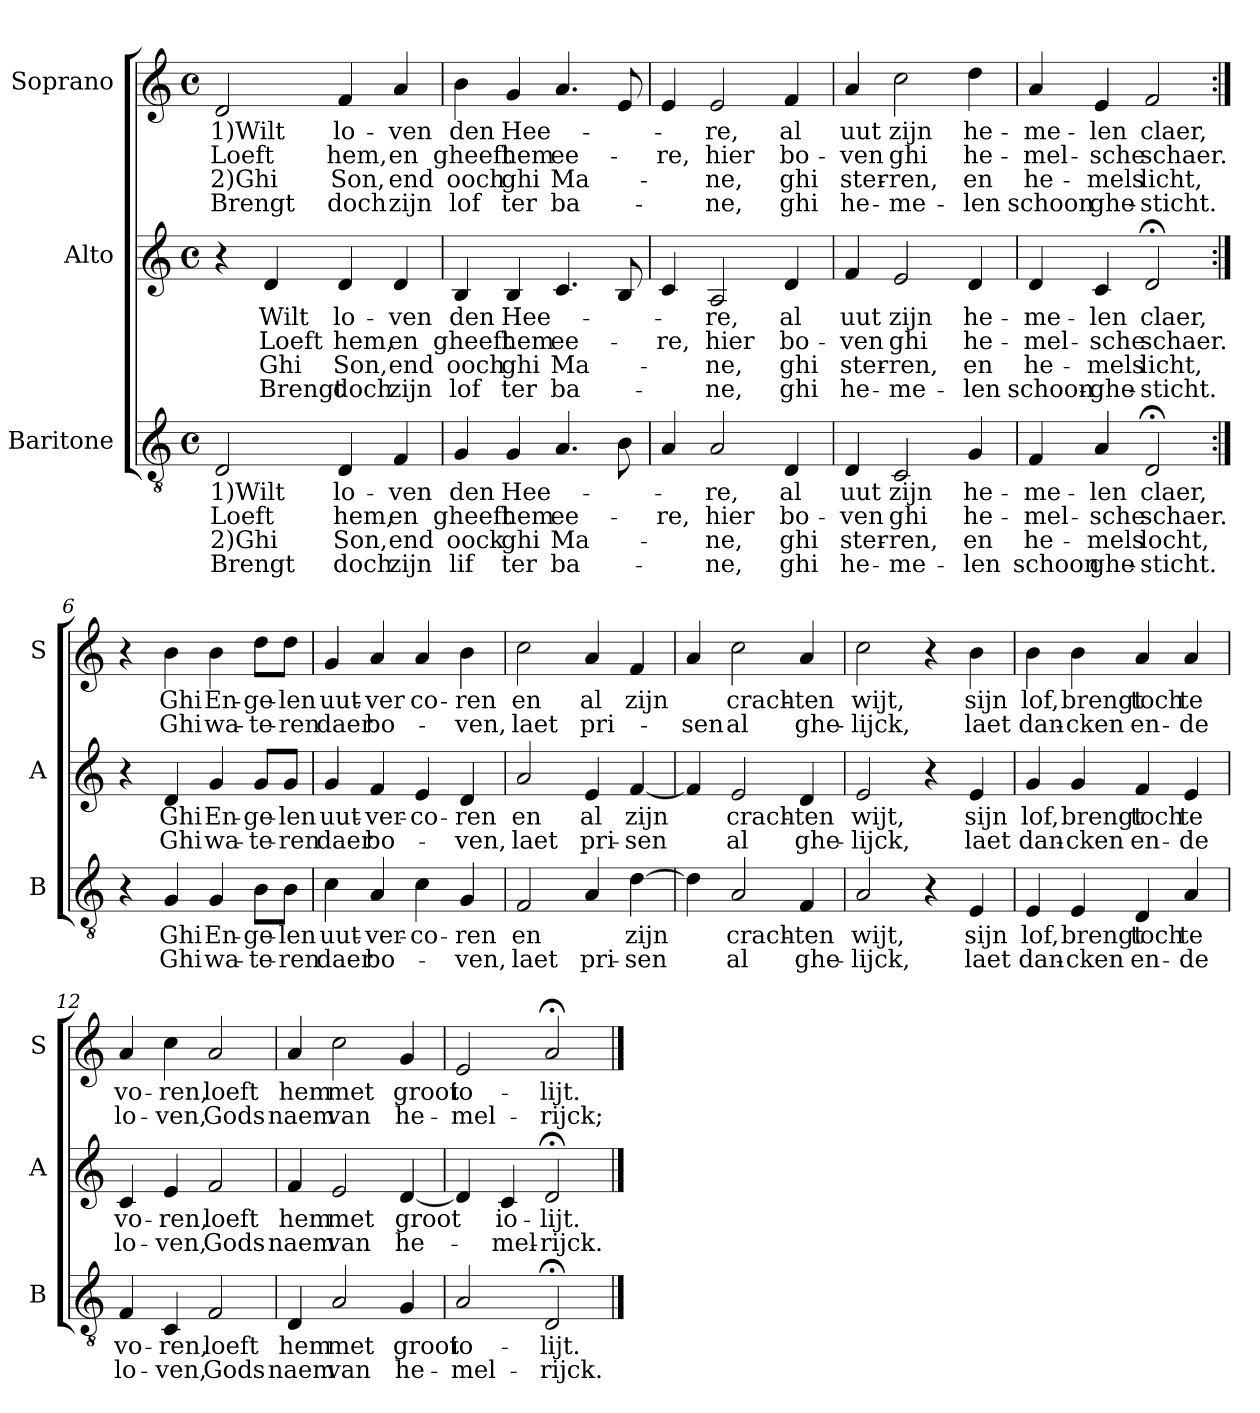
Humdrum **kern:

**kern	**text	**text	**text	**text	**kern	**text	**text	**text	**text	**kern	**text	**text	**text	**text
*part3	*part3	*part3	*part3	*part3	*part2	*part2	*part2	*part2	*part2	*part1	*part1	*part1	*part1	*part1
*staff3	*staff3	*staff3	*staff3	*staff3	*staff2	*staff2	*staff2	*staff2	*staff2	*staff1	*staff1	*staff1	*staff1	*staff1
*I"Baritone	*	*	*	*	*I"Alto	*	*	*	*	*I"Soprano	*	*	*	*
*I'B	*	*	*	*	*I'A	*	*	*	*	*I'S	*	*	*	*
*clefGv2	*	*	*	*	*clefG2	*	*	*	*	*clefG2	*	*	*	*
*k[]	*	*	*	*	*k[]	*	*	*	*	*k[]	*	*	*	*
*C:	*	*	*	*	*C:	*	*	*	*	*C:	*	*	*	*
*M4/4	*	*	*	*	*M4/4	*	*	*	*	*M4/4	*	*	*	*
*met(c)	*	*	*	*	*met(c)	*	*	*	*	*met(c)	*	*	*	*
=1	=1	=1	=1	=1	=1	=1	=1	=1	=1	=1	=1	=1	=1	=1
!	!LO:LY:b	!LO:LY:b	!LO:LY:b	!LO:LY:b	!	!LO:LY:b	!	!LO:LY:b	!	!	!LO:LY:b	!LO:LY:b	!LO:LY:b	!LO:LY:b
2D/	1)Wilt	Loeft	2)Ghi	Brengt	4r	1)	.	2)	.	2d/	1)Wilt	Loeft	2)Ghi	Brengt
!	!	!	!	!	!	!LO:LY:b	!LO:LY:b	!LO:LY:b	!LO:LY:b	!	!	!	!	!
.	.	.	.	.	4d/	Wilt	Loeft	Ghi	Brengt	.	.	.	.	.
!	!LO:LY:b	!LO:LY:b	!LO:LY:b	!LO:LY:b	!	!LO:LY:b	!LO:LY:b	!LO:LY:b	!LO:LY:b	!	!LO:LY:b	!LO:LY:b	!LO:LY:b	!LO:LY:b
4D/	lo-	hem,	Son,	doch	4d/	lo-	hem,	Son,	doch	4f/	lo-	hem,	Son,	doch
!	!LO:LY:b	!LO:LY:b	!LO:LY:b	!LO:LY:b	!	!LO:LY:b	!LO:LY:b	!LO:LY:b	!LO:LY:b	!	!LO:LY:b	!LO:LY:b	!LO:LY:b	!LO:LY:b
4F/	-ven	en	end	zijn	4d/	-ven	en	end	zijn	4a/	-ven	en	end	zijn
=2	=2	=2	=2	=2	=2	=2	=2	=2	=2	=2	=2	=2	=2	=2
!	!LO:LY:b	!LO:LY:b	!LO:LY:b	!LO:LY:b	!	!LO:LY:b	!LO:LY:b	!LO:LY:b	!LO:LY:b	!	!LO:LY:b	!LO:LY:b	!LO:LY:b	!LO:LY:b
4G/	den	gheeft	oock	lif	4B/	den	gheeft	ooch	lof	4b\	den	gheeft	ooch	lof
!	!LO:LY:b	!LO:LY:b	!LO:LY:b	!LO:LY:b	!	!LO:LY:b	!LO:LY:b	!LO:LY:b	!LO:LY:b	!	!LO:LY:b	!LO:LY:b	!LO:LY:b	!LO:LY:b
4G/	Hee-	hem	ghi	ter	4B/	Hee-	hem	ghi	ter	4g/	Hee-	hem	ghi	ter
!	!	!LO:LY:b	!LO:LY:b	!LO:LY:b	!	!	!LO:LY:b	!LO:LY:b	!LO:LY:b	!	!	!LO:LY:b	!LO:LY:b	!LO:LY:b
4.A/	.	ee-	Ma-	ba-	4.c/	.	ee-	Ma-	ba-	4.a/	.	ee-	Ma-	ba-
8B\	.	.	.	.	8B/	.	.	.	.	8e/	.	.	.	.
=3	=3	=3	=3	=3	=3	=3	=3	=3	=3	=3	=3	=3	=3	=3
!	!	!LO:LY:b	!	!	!	!	!LO:LY:b	!	!	!	!	!LO:LY:b	!	!
4A/	.	-re,	.	.	4c/	.	-re,	.	.	4e/	.	-re,	.	.
!	!LO:LY:b	!LO:LY:b	!LO:LY:b	!LO:LY:b	!	!LO:LY:b	!LO:LY:b	!LO:LY:b	!LO:LY:b	!	!LO:LY:b	!LO:LY:b	!LO:LY:b	!LO:LY:b
2A/	-re,	hier	-ne,	-ne,	2A/	-re,	hier	-ne,	-ne,	2e/	-re,	hier	-ne,	-ne,
!	!LO:LY:b	!LO:LY:b	!LO:LY:b	!LO:LY:b	!	!LO:LY:b	!LO:LY:b	!LO:LY:b	!LO:LY:b	!	!LO:LY:b	!LO:LY:b	!LO:LY:b	!LO:LY:b
4D/	al	bo-	ghi	ghi	4d/	al	bo-	ghi	ghi	4f/	al	bo-	ghi	ghi
=4	=4	=4	=4	=4	=4	=4	=4	=4	=4	=4	=4	=4	=4	=4
!	!LO:LY:b	!LO:LY:b	!LO:LY:b	!LO:LY:b	!	!LO:LY:b	!LO:LY:b	!LO:LY:b	!LO:LY:b	!	!LO:LY:b	!LO:LY:b	!LO:LY:b	!LO:LY:b
4D/	uut	-ven	ster-	he-	4f/	uut	-ven	ster-	he-	4a/	uut	-ven	ster-	he-
!	!LO:LY:b	!LO:LY:b	!LO:LY:b	!LO:LY:b	!	!LO:LY:b	!LO:LY:b	!LO:LY:b	!LO:LY:b	!	!LO:LY:b	!LO:LY:b	!LO:LY:b	!LO:LY:b
2C/	zijn	ghi	-ren,	-me-	2e/	zijn	ghi	-ren,	-me-	2cc\	zijn	ghi	-ren,	-me-
!	!LO:LY:b	!LO:LY:b	!LO:LY:b	!LO:LY:b	!	!LO:LY:b	!LO:LY:b	!LO:LY:b	!LO:LY:b	!	!LO:LY:b	!LO:LY:b	!LO:LY:b	!LO:LY:b
4G/	he-	he-	en	-len	4d/	he-	he-	en	-len	4dd\	he-	he-	en	-len
=5	=5	=5	=5	=5	=5	=5	=5	=5	=5	=5	=5	=5	=5	=5
!	!LO:LY:b	!LO:LY:b	!LO:LY:b	!LO:LY:b	!	!LO:LY:b	!LO:LY:b	!LO:LY:b	!LO:LY:b	!	!LO:LY:b	!LO:LY:b	!LO:LY:b	!LO:LY:b
4F/	-me-	-mel-	he-	schoon	4d/	-me-	-mel-	he-	schoon-	4a/	-me-	-mel-	he-	schoon
!	!LO:LY:b	!LO:LY:b	!LO:LY:b	!LO:LY:b	!	!LO:LY:b	!LO:LY:b	!LO:LY:b	!LO:LY:b	!	!LO:LY:b	!LO:LY:b	!LO:LY:b	!LO:LY:b
4A/	-len	-sche	-mels	ghe-	4c/	-len	-sche	-mels	-ghe-	4e/	-len	-sche	-mels	ghe-
!	!LO:LY:b	!LO:LY:b	!LO:LY:b	!LO:LY:b	!	!LO:LY:b	!LO:LY:b	!LO:LY:b	!LO:LY:b	!	!LO:LY:b	!LO:LY:b	!LO:LY:b	!LO:LY:b
2D;</	claer,	schaer.	locht,	-sticht.	2d;</	claer,	schaer.	licht,	-sticht.	2f/	claer,	schaer.	licht,	-sticht.
!!LO:LB:g=z
=6:|!	=6:|!	=6:|!	=6:|!	=6:|!	=6:|!	=6:|!	=6:|!	=6:|!	=6:|!	=6:|!	=6:|!	=6:|!	=6:|!	=6:|!
4r	.	.	.	.	4r	.	.	.	.	4r	.	.	.	.
!	!LO:LY:b	!LO:LY:b	!	!	!	!LO:LY:b	!LO:LY:b	!	!	!	!LO:LY:b	!LO:LY:b	!	!
4G/	Ghi	Ghi	.	.	4d/	Ghi	Ghi	.	.	4b\	Ghi	Ghi	.	.
!	!LO:LY:b	!LO:LY:b	!	!	!	!LO:LY:b	!LO:LY:b	!	!	!	!LO:LY:b	!LO:LY:b	!	!
4G/	En-	wa-	.	.	4g/	En-	wa-	.	.	4b\	En-	wa-	.	.
!	!LO:LY:b	!LO:LY:b	!	!	!	!LO:LY:b	!LO:LY:b	!	!	!	!LO:LY:b	!LO:LY:b	!	!
8B\L	-ge-	-te-	.	.	8g/L	-ge-	-te-	.	.	8dd\L	-ge-	-te-	.	.
!	!LO:LY:b	!LO:LY:b	!	!	!	!LO:LY:b	!LO:LY:b	!	!	!	!LO:LY:b	!LO:LY:b	!	!
8B\J	-len	-ren	.	.	8g/J	-len	-ren	.	.	8dd\J	-len	-ren	.	.
=7	=7	=7	=7	=7	=7	=7	=7	=7	=7	=7	=7	=7	=7	=7
!	!LO:LY:b	!LO:LY:b	!	!	!	!LO:LY:b	!LO:LY:b	!	!	!	!LO:LY:b	!LO:LY:b	!	!
4c\	uut-	daer	.	.	4g/	uut-	daer	.	.	4g/	uut-	daer	.	.
!	!LO:LY:b	!LO:LY:b	!	!	!	!LO:LY:b	!LO:LY:b	!	!	!	!LO:LY:b	!LO:LY:b	!	!
4A/	-ver-	bo-	.	.	4f/	-ver-	bo-	.	.	4a/	-ver	bo-	.	.
!	!LO:LY:b	!	!	!	!	!LO:LY:b	!	!	!	!	!LO:LY:b	!	!	!
4c\	-co-	.	.	.	4e/	-co-	.	.	.	4a/	co-	.	.	.
!	!LO:LY:b	!LO:LY:b	!	!	!	!LO:LY:b	!LO:LY:b	!	!	!	!LO:LY:b	!LO:LY:b	!	!
4G/	-ren	-ven,	.	.	4d/	-ren	-ven,	.	.	4b\	-ren	-ven,	.	.
=8	=8	=8	=8	=8	=8	=8	=8	=8	=8	=8	=8	=8	=8	=8
!	!LO:LY:b	!LO:LY:b	!	!	!	!LO:LY:b	!LO:LY:b	!	!	!	!LO:LY:b	!LO:LY:b	!	!
2F/	en	laet	.	.	2a/	en	laet	.	.	2cc\	en	laet	.	.
!	!	!LO:LY:b	!	!	!	!LO:LY:b	!LO:LY:b	!	!	!	!LO:LY:b	!LO:LY:b	!	!
4A/	.	pri-	.	.	4e/	al	pri-	.	.	4a/	al	pri-	.	.
!	!LO:LY:b	!LO:LY:b	!	!	!	!LO:LY:b	!LO:LY:b	!	!	!	!LO:LY:b	!	!	!
[4d\	zijn	-sen	.	.	[4f/	zijn	-sen	.	.	4f/	zijn	.	.	.
=9	=9	=9	=9	=9	=9	=9	=9	=9	=9	=9	=9	=9	=9	=9
!	!	!	!	!	!	!	!	!	!	!	!	!LO:LY:b	!	!
4d\]	.	.	.	.	4f/]	.	.	.	.	4a/	.	-sen	.	.
!	!LO:LY:b	!LO:LY:b	!	!	!	!LO:LY:b	!LO:LY:b	!	!	!	!LO:LY:b	!LO:LY:b	!	!
2A/	crach-	al	.	.	2e/	crach-	al	.	.	2cc\	crach-	al	.	.
!	!LO:LY:b	!LO:LY:b	!	!	!	!LO:LY:b	!LO:LY:b	!	!	!	!LO:LY:b	!LO:LY:b	!	!
4F/	-ten	ghe-	.	.	4d/	-ten	ghe-	.	.	4a/	-ten	ghe-	.	.
!!LO:PB:g=z
=10	=10	=10	=10	=10	=10	=10	=10	=10	=10	=10	=10	=10	=10	=10
!	!LO:LY:b	!LO:LY:b	!	!	!	!LO:LY:b	!LO:LY:b	!	!	!	!LO:LY:b	!LO:LY:b	!	!
2A/	wijt,	-lijck,	.	.	2e/	wijt,	-lijck,	.	.	2cc\	wijt,	-lijck,	.	.
4r	.	.	.	.	4r	.	.	.	.	4r	.	.	.	.
!	!LO:LY:b	!LO:LY:b	!	!	!	!LO:LY:b	!LO:LY:b	!	!	!	!LO:LY:b	!LO:LY:b	!	!
4E/	sijn	laet	.	.	4e/	sijn	laet	.	.	4b\	sijn	laet	.	.
=11	=11	=11	=11	=11	=11	=11	=11	=11	=11	=11	=11	=11	=11	=11
!	!LO:LY:b	!LO:LY:b	!	!	!	!LO:LY:b	!LO:LY:b	!	!	!	!LO:LY:b	!LO:LY:b	!	!
4E/	lof,	dan-	.	.	4g/	lof,	dan-	.	.	4b\	lof,	dan-	.	.
!	!LO:LY:b	!LO:LY:b	!	!	!	!LO:LY:b	!LO:LY:b	!	!	!	!LO:LY:b	!LO:LY:b	!	!
4E/	brengt	-cken	.	.	4g/	brengt	-cken	.	.	4b\	brengt	-cken	.	.
!	!LO:LY:b	!LO:LY:b	!	!	!	!LO:LY:b	!LO:LY:b	!	!	!	!LO:LY:b	!LO:LY:b	!	!
4D/	toch	en-	.	.	4f/	toch	en-	.	.	4a/	toch	en-	.	.
!	!LO:LY:b	!LO:LY:b	!	!	!	!LO:LY:b	!LO:LY:b	!	!	!	!LO:LY:b	!LO:LY:b	!	!
4A/	te	-de	.	.	4e/	te	-de	.	.	4a/	te	-de	.	.
=12	=12	=12	=12	=12	=12	=12	=12	=12	=12	=12	=12	=12	=12	=12
!	!LO:LY:b	!LO:LY:b	!	!	!	!LO:LY:b	!LO:LY:b	!	!	!	!LO:LY:b	!LO:LY:b	!	!
4F/	vo-	lo-	.	.	4c/	vo-	lo-	.	.	4a/	vo-	lo-	.	.
!	!LO:LY:b	!LO:LY:b	!	!	!	!LO:LY:b	!LO:LY:b	!	!	!	!LO:LY:b	!LO:LY:b	!	!
4C/	-ren,	-ven,	.	.	4e/	-ren,	-ven,	.	.	4cc\	-ren,	-ven,	.	.
!	!LO:LY:b	!LO:LY:b	!	!	!	!LO:LY:b	!LO:LY:b	!	!	!	!LO:LY:b	!LO:LY:b	!	!
2F/	loeft	Gods	.	.	2f/	loeft	Gods	.	.	2a/	loeft	Gods	.	.
=13	=13	=13	=13	=13	=13	=13	=13	=13	=13	=13	=13	=13	=13	=13
!	!LO:LY:b	!LO:LY:b	!	!	!	!LO:LY:b	!LO:LY:b	!	!	!	!LO:LY:b	!LO:LY:b	!	!
4D/	hem	naem	.	.	4f/	hem	naem	.	.	4a/	hem	naem	.	.
!	!LO:LY:b	!LO:LY:b	!	!	!	!LO:LY:b	!LO:LY:b	!	!	!	!LO:LY:b	!LO:LY:b	!	!
2A/	met	van	.	.	2e/	met	van	.	.	2cc\	met	van	.	.
!	!LO:LY:b	!LO:LY:b	!	!	!	!LO:LY:b	!LO:LY:b	!	!	!	!LO:LY:b	!LO:LY:b	!	!
4G/	groot	he-	.	.	[4d/	groot	he-	.	.	4g/	groot	he-	.	.
=14	=14	=14	=14	=14	=14	=14	=14	=14	=14	=14	=14	=14	=14	=14
!	!LO:LY:b	!LO:LY:b	!	!	!	!	!	!	!	!	!LO:LY:b	!LO:LY:b	!	!
2A/	io-	-mel-	.	.	4d/]	.	.	.	.	2e/	io-	-mel-	.	.
!	!	!	!	!	!	!LO:LY:b	!LO:LY:b	!	!	!	!	!	!	!
.	.	.	.	.	4c/	io-	-mel-	.	.	.	.	.	.	.
!	!LO:LY:b	!LO:LY:b	!	!	!	!LO:LY:b	!LO:LY:b	!	!	!	!LO:LY:b	!LO:LY:b	!	!
2D;</	-lijt.	-rijck.	.	.	2d;</	-lijt.	-rijck.	.	.	2a;</	-lijt.	-rijck;	.	.
==	==	==	==	==	==	==	==	==	==	==	==	==	==	==
*-	*-	*-	*-	*-	*-	*-	*-	*-	*-	*-	*-	*-	*-	*-
